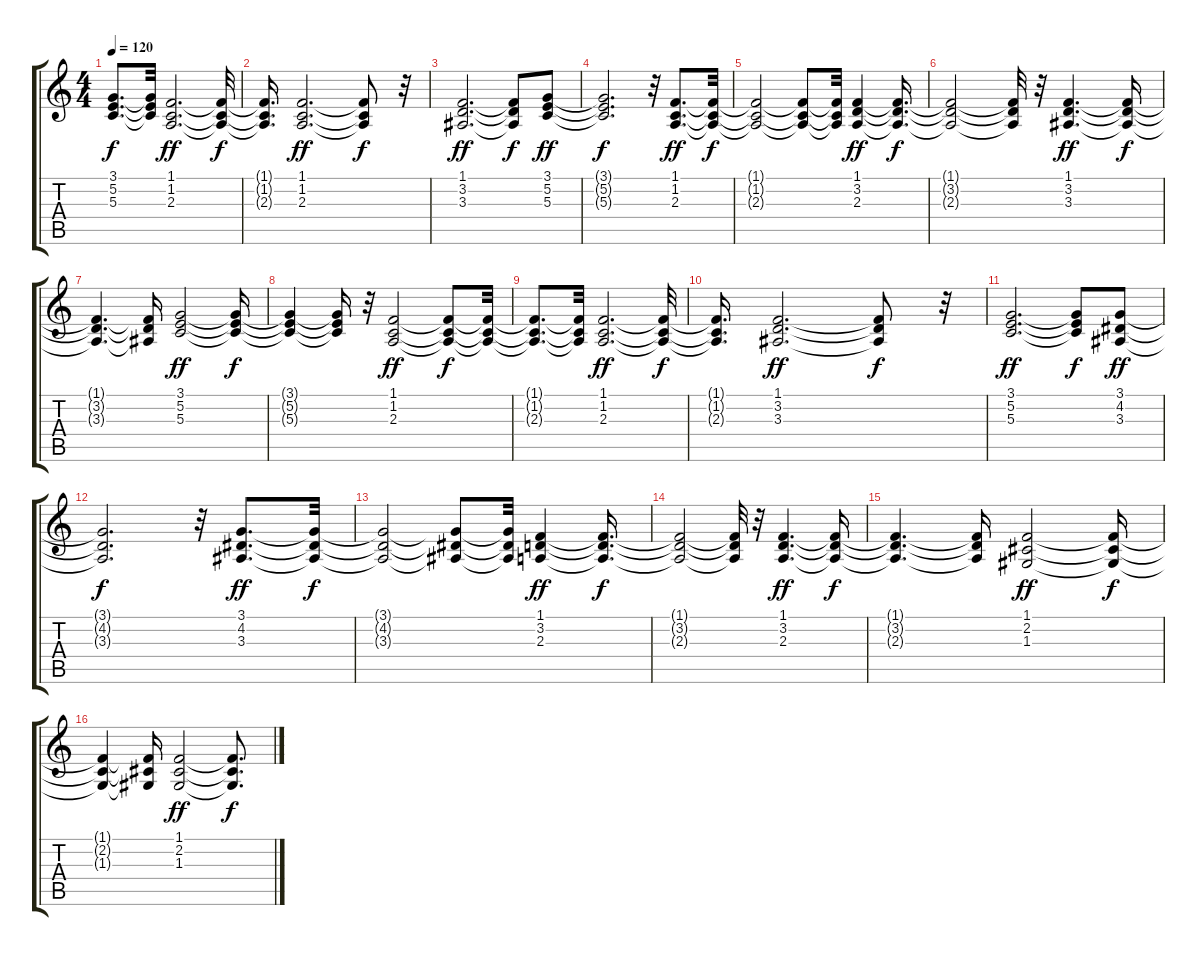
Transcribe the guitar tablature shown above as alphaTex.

\track "" {instrument electricpiano2}
\staff {score tabs}
\tuning (E4 B3 G3 D3 A2 E2) {hide}
\ts (4 4)
\tempo 120
\clef g2
\ks c
(3.1{t} 5.2{t} 5.3{t}).8{d dy f} (3.1{t} 5.2{t} 5.3{t}).32 (1.1 1.2 2.3).2{d dy ff} (1.1{t} 1.2{t} 2.3{t}).32{dy f} |
(1.1{t} 1.2{t} 2.3{t}).16{d} (1.1 1.2 2.3).2{d dy ff} (1.1{t} 1.2{t} 2.3{t}).8{dy f} r.32 |
(1.1 3.2 3.3).2{d dy ff} (1.1{t} 3.2{t} 3.3{t}).8{dy f} (3.1 5.2 5.3).8{dy ff} |
(3.1{t} 5.2{t} 5.3{t}).2{d dy f} r.32 (1.1 1.2 2.3).8{d dy ff} (1.1{t} 1.2{t} 2.3{t}).32{dy f} |
(1.1{t} 1.2{t} 2.3{t}).2 (1.1{t} 1.2{t} 2.3{t}).8 (1.1{t} 1.2{t} 2.3{t}).32 (1.1 3.2 2.3).4{dy ff} (1.1{t} 3.2{t} 2.3{t}).16{d dy f} |
(1.1{t} 3.2{t} 2.3{t}).2 (1.1{t} 3.2{t} 2.3{t}).32 r.32 (1.1 3.2 3.3).4{d dy ff} (1.1{t} 3.2{t} 3.3{t}).16{dy f} |
(1.1{t} 3.2{t} 3.3{t}).4{d} (1.1{t} 3.2{t} 3.3{t}).16 (3.1 5.2 5.3).2{dy ff} (3.1{t} 5.2{t} 5.3{t}).16{dy f} |
(3.1{t} 5.2{t} 5.3{t}).4 (3.1{t} 5.2{t} 5.3{t}).16 r.32 (1.1 1.2 2.3).2{dy ff} (1.1{t} 1.2{t} 2.3{t}).8{dy f} (1.1{t} 1.2{t} 2.3{t}).32 |
(1.1{t} 1.2{t} 2.3{t}).8{d} (1.1{t} 1.2{t} 2.3{t}).32 (1.1 1.2 2.3).2{d dy ff} (1.1{t} 1.2{t} 2.3{t}).32{dy f} |
(1.1{t} 1.2{t} 2.3{t}).16{d} (1.1 3.2 3.3).2{d dy ff} (1.1{t} 3.2{t} 3.3{t}).8{dy f} r.32 |
(3.1 5.2 5.3).2{d dy ff} (3.1{t} 5.2{t} 5.3{t}).8{dy f} (3.1 4.2 3.3).8{dy ff} |
(3.1{t} 4.2{t} 3.3{t}).2{d dy f} r.32 (3.1 4.2 3.3).8{d dy ff} (3.1{t} 4.2{t} 3.3{t}).32{dy f} |
(3.1{t} 4.2{t} 3.3{t}).2 (3.1{t} 4.2{t} 3.3{t}).8 (3.1{t} 4.2{t} 3.3{t}).32 (1.1 3.2 2.3).4{dy ff} (1.1{t} 3.2{t} 2.3{t}).16{d dy f} |
(1.1{t} 3.2{t} 2.3{t}).2 (1.1{t} 3.2{t} 2.3{t}).32 r.32 (1.1 3.2 2.3).4{d dy ff} (1.1{t} 3.2{t} 2.3{t}).16{dy f} |
(1.1{t} 3.2{t} 2.3{t}).4{d} (1.1{t} 3.2{t} 2.3{t}).16 (1.1 2.2 1.3).2{dy ff} (1.1{t} 2.2{t} 1.3{t}).16{dy f} |
(1.1{t} 2.2{t} 1.3{t}).4 (1.1{t} 2.2{t} 1.3{t}).16 (1.1 2.2 1.3).2{dy ff} (1.1{t} 2.2{t} 1.3{t}).8{d dy f}
